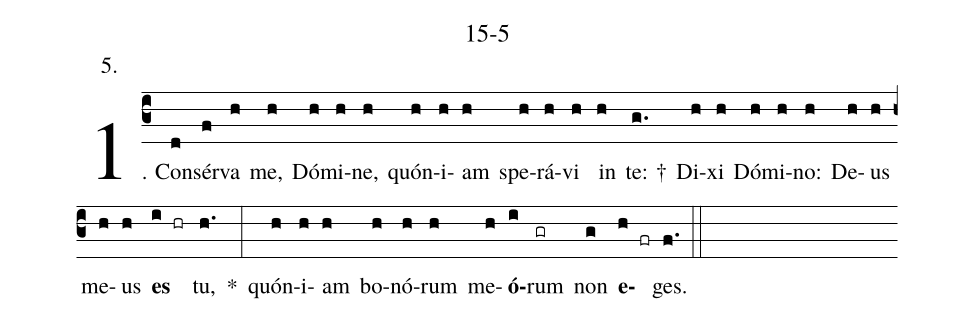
name: 15-5;
annotation: 5.;
%%
(c3)1. Con(d)sér(f)va(h) me,(h) Dó(h)mi(h)ne,(h) quón(h)i(h)am(h) spe(h)rá(h)vi(h) in(h) te: †(g.) Di(h)xi(h) Dó(h)mi(h)no:(h) De(h)us(h) me(h)us(h) <b>es</b>(i hr) tu,(h.) *(:) quón(h)i(h)am(h) bo(h)nó(h)rum(h) me(h)<b>ó</b>(i)rum(gr) non(g) <b>e</b>(h fr)ges.(f.) (::)
